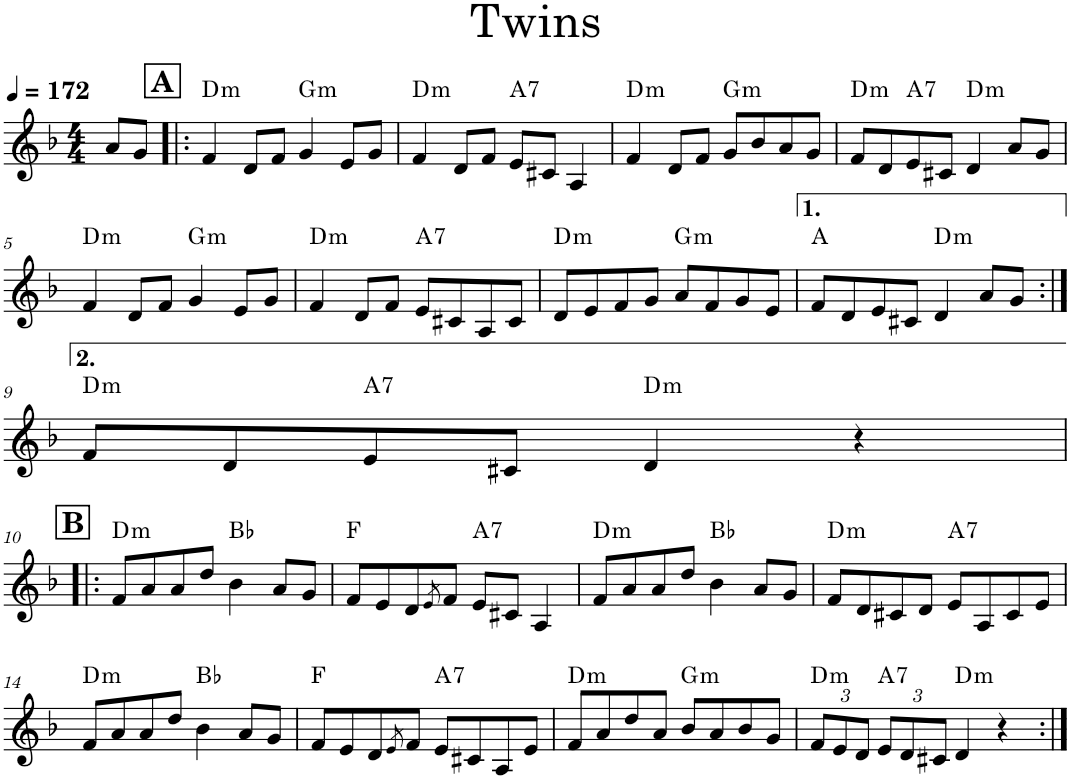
**kern	**harte
*part1	*part1
*staff1	*
*I"Piano	*
*I'Pno.	*
*clefG2	*
*k[b-]	*
*M4/4	*
*MM172	*
=	=
8a/L	.
8g/J	.
!!LO:REH:place=s1:a:B:cj:fs=14:t=A
=1!|:	=1!|:
!	!LO:H:kt=m
4f/	D:min
8d/L	.
8f/J	.
!	!LO:H:kt=m
4g/	G:min
8e/L	.
8g/J	.
=2	=2
!	!LO:H:kt=m
4f/	D:min
8d/L	.
8f/J	.
!	!LO:H:kt=7
8e/L	A:7
8c#X/J	.
4A/	.
=3	=3
!	!LO:H:kt=m
4f/	D:min
8d/L	.
8f/J	.
!	!LO:H:kt=m
8g/L	G:min
8b-/	.
8a/	.
8g/J	.
=4	=4
!	!LO:H:kt=m
8f/L	D:min
8d/	.
!	!LO:H:kt=7
8e/	A:7
8c#X/J	.
!	!LO:H:kt=m
4d/	D:min
8a/L	.
8g/J	.
!!LO:LB:g=z
=5	=5
!	!LO:H:kt=m
4f/	D:min
8d/L	.
8f/J	.
!	!LO:H:kt=m
4g/	G:min
8e/L	.
8g/J	.
=6	=6
!	!LO:H:kt=m
4f/	D:min
8d/L	.
8f/J	.
!	!LO:H:kt=7
8e/L	A:7
8c#X/	.
8A/	.
8c#/J	.
=7	=7
!	!LO:H:kt=m
8d/L	D:min
8e/	.
8f/	.
8g/J	.
!	!LO:H:kt=m
8a/L	G:min
8f/	.
8g/	.
8e/J	.
=8	=8
8f/L	A:maj
8d/	.
8e/	.
8c#X/J	.
!	!LO:H:kt=m
4d/	D:min
8a/L	.
8g/J	.
!!LO:LB:g=z
=9:|!	=9:|!
!	!LO:H:kt=m
8f/L	D:min
8d/	.
!	!LO:H:kt=7
8e/	A:7
8c#X/J	.
!	!LO:H:kt=m
4d/	D:min
4r	.
!!LO:LB:g=z
!!LO:REH:place=s1:a:B:cj:fs=14:t=B
=10!|:	=10!|:
!	!LO:H:kt=m
8f/L	D:min
8a/	.
8a/	.
8dd/J	.
4b-\	Bb:maj
8a/L	.
8g/J	.
=11	=11
8f/L	F:maj
8e/	.
8d/	.
8qe/	.
8f/J	.
!	!LO:H:kt=7
8e/L	A:7
8c#X/J	.
4A/	.
=12	=12
!	!LO:H:kt=m
8f/L	D:min
8a/	.
8a/	.
8dd/J	.
4b-\	Bb:maj
8a/L	.
8g/J	.
=13	=13
!	!LO:H:kt=m
8f/L	D:min
8d/	.
8c#X/	.
8d/J	.
!	!LO:H:kt=7
8e/L	A:7
8A/	.
8c#/	.
8e/J	.
!!LO:LB:g=z
=14	=14
!	!LO:H:kt=m
8f/L	D:min
8a/	.
8a/	.
8dd/J	.
4b-\	Bb:maj
8a/L	.
8g/J	.
=15	=15
8f/L	F:maj
8e/	.
8d/	.
8qe/	.
8f/J	.
!	!LO:H:kt=7
8e/L	A:7
8c#X/	.
8A/	.
8e/J	.
=16	=16
!	!LO:H:kt=m
8f/L	D:min
8a/	.
8dd/	.
8a/J	.
!	!LO:H:kt=m
8b-/L	G:min
8a/	.
8b-/	.
8g/J	.
=17	=17
*Xbrackettup	*
!	!LO:H:kt=m
12f/L	D:min
12e/	.
12d/J	.
!	!LO:H:kt=7
12e/L	A:7
12d/	.
12c#X/J	.
!	!LO:H:kt=m
4d/	D:min
4r	.
=:|!	=:|!
*-	*-
